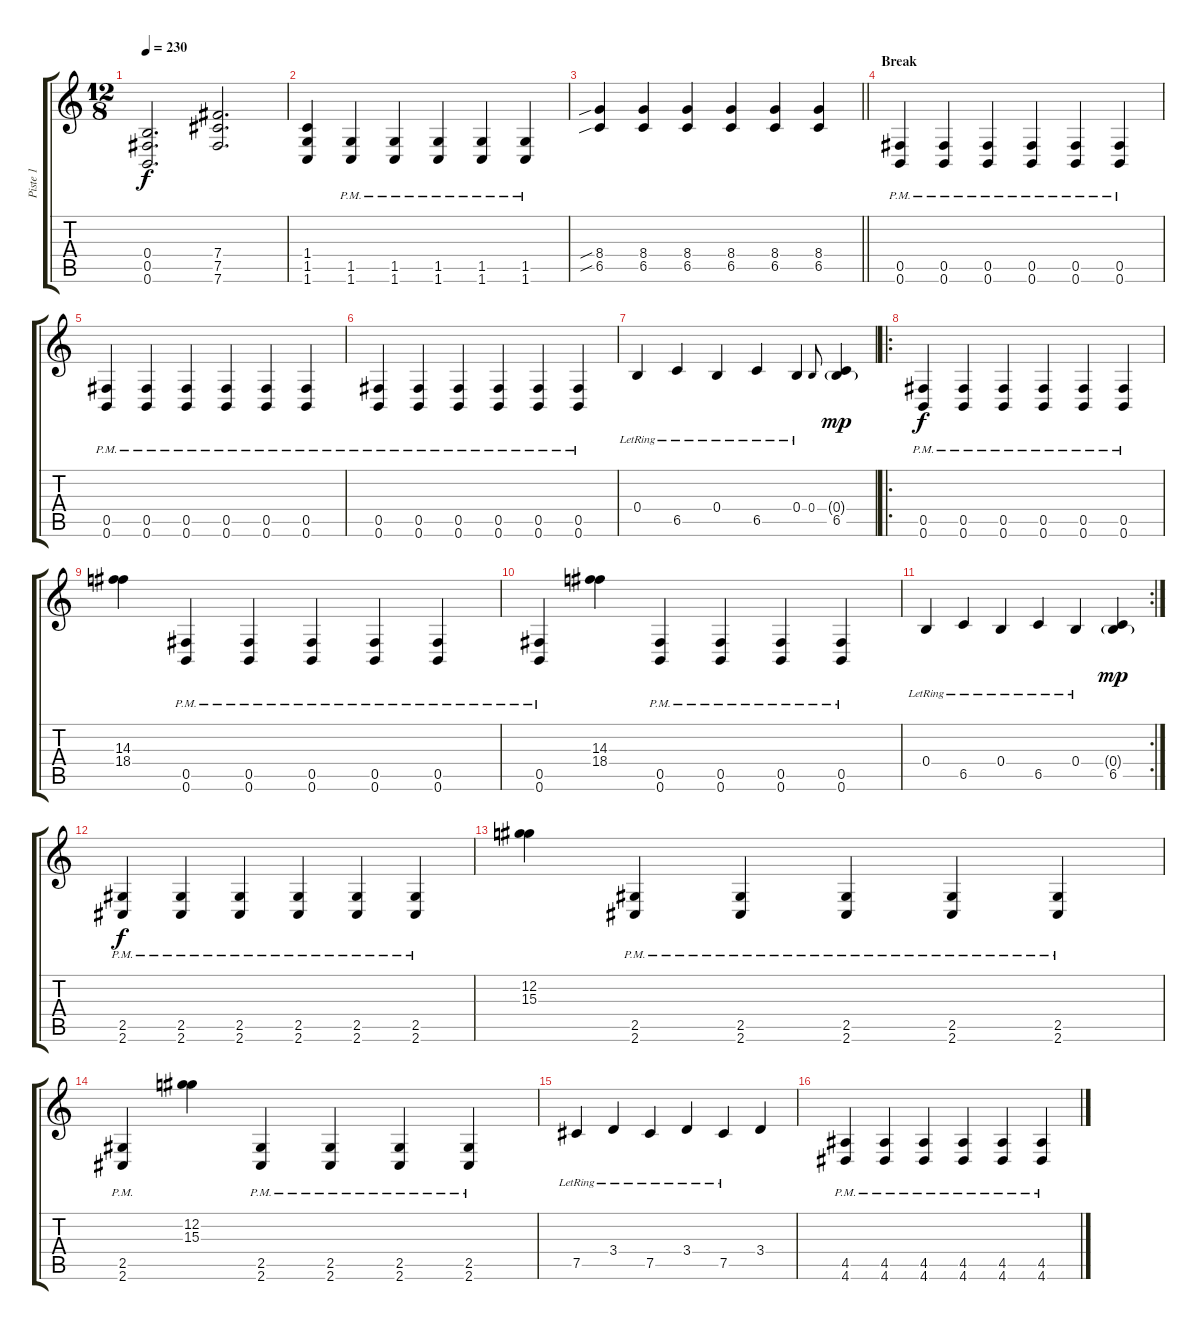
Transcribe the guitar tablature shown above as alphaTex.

\track ("Piste 1" "Piste 1") {instrument distortionguitar}
\staff {score tabs}
\tuning (Db4 Ab3 E3 B2 Gb2 B1) {hide}
\ts (12 8)
\tempo 230
\clef g2
\ks c
(0.4 0.5 0.6).2{d dy f} (7.4 7.5 7.6).2{d} |
(1.4 1.5 1.6).4 (1.5{pm} 1.6{pm}).4 (1.5{pm} 1.6{pm}).4 (1.5{pm} 1.6{pm}).4 (1.5{pm} 1.6{pm}).4 (1.5{pm} 1.6{pm}).4 |
\barLineRight lightlight
(8.4{sib} 6.5{sib}).4 (8.4 6.5).4 (8.4 6.5).4 (8.4 6.5).4 (8.4 6.5).4 (8.4 6.5).4 |
\section ("" "Break")
(0.5{pm} 0.6{pm}).4 (0.5{pm} 0.6{pm}).4 (0.5{pm} 0.6{pm}).4 (0.5{pm} 0.6{pm}).4 (0.5{pm} 0.6{pm}).4 (0.5{pm} 0.6{pm}).4 |
(0.5{pm} 0.6{pm}).4 (0.5{pm} 0.6{pm}).4 (0.5{pm} 0.6{pm}).4 (0.5{pm} 0.6{pm}).4 (0.5{pm} 0.6{pm}).4 (0.5{pm} 0.6{pm}).4 |
(0.5{pm} 0.6{pm}).4 (0.5{pm} 0.6{pm}).4 (0.5{pm} 0.6{pm}).4 (0.5{pm} 0.6{pm}).4 (0.5{pm} 0.6{pm}).4 (0.5{pm} 0.6{pm}).4 |
0.4{lr}.4 6.5{lr}.4 0.4{lr}.4 6.5{lr}.4 0.4{lr}.4 0.4.8{gr onbeat} (0.4{g} 6.5).4{dy mp} |
\ro
(0.5{pm} 0.6{pm}).4{dy f} (0.5{pm} 0.6{pm}).4 (0.5{pm} 0.6{pm}).4 (0.5{pm} 0.6{pm}).4 (0.5{pm} 0.6{pm}).4 (0.5{pm} 0.6{pm}).4 |
(14.3 18.4).4 (0.5{pm} 0.6{pm}).4 (0.5{pm} 0.6{pm}).4 (0.5{pm} 0.6{pm}).4 (0.5{pm} 0.6{pm}).4 (0.5{pm} 0.6{pm}).4 |
(0.5{pm} 0.6{pm}).4 (14.3 18.4).4 (0.5{pm} 0.6{pm}).4 (0.5{pm} 0.6{pm}).4 (0.5{pm} 0.6{pm}).4 (0.5{pm} 0.6{pm}).4 |
\rc 2
0.4{lr}.4 6.5{lr}.4 0.4{lr}.4 6.5{lr}.4 0.4{lr}.4 (0.4{g} 6.5).4{dy mp} |
(2.5{pm} 2.6{pm}).4{dy f} (2.5{pm} 2.6{pm}).4 (2.5{pm} 2.6{pm}).4 (2.5{pm} 2.6{pm}).4 (2.5{pm} 2.6{pm}).4 (2.5{pm} 2.6{pm}).4 |
(12.2 15.3).4 (2.5{pm} 2.6{pm}).4 (2.5{pm} 2.6{pm}).4 (2.5{pm} 2.6{pm}).4 (2.5{pm} 2.6{pm}).4 (2.5{pm} 2.6{pm}).4 |
(2.5{pm} 2.6{pm}).4 (12.2 15.3).4 (2.5{pm} 2.6{pm}).4 (2.5{pm} 2.6{pm}).4 (2.5{pm} 2.6{pm}).4 (2.5{pm} 2.6{pm}).4 |
7.5{lr}.4 3.4{lr}.4 7.5{lr}.4 3.4{lr}.4 7.5{lr}.4 3.4.4 |
(4.5{pm} 4.6{pm}).4 (4.5{pm} 4.6{pm}).4 (4.5{pm} 4.6{pm}).4 (4.5{pm} 4.6{pm}).4 (4.5{pm} 4.6{pm}).4 (4.5{pm} 4.6{pm}).4
